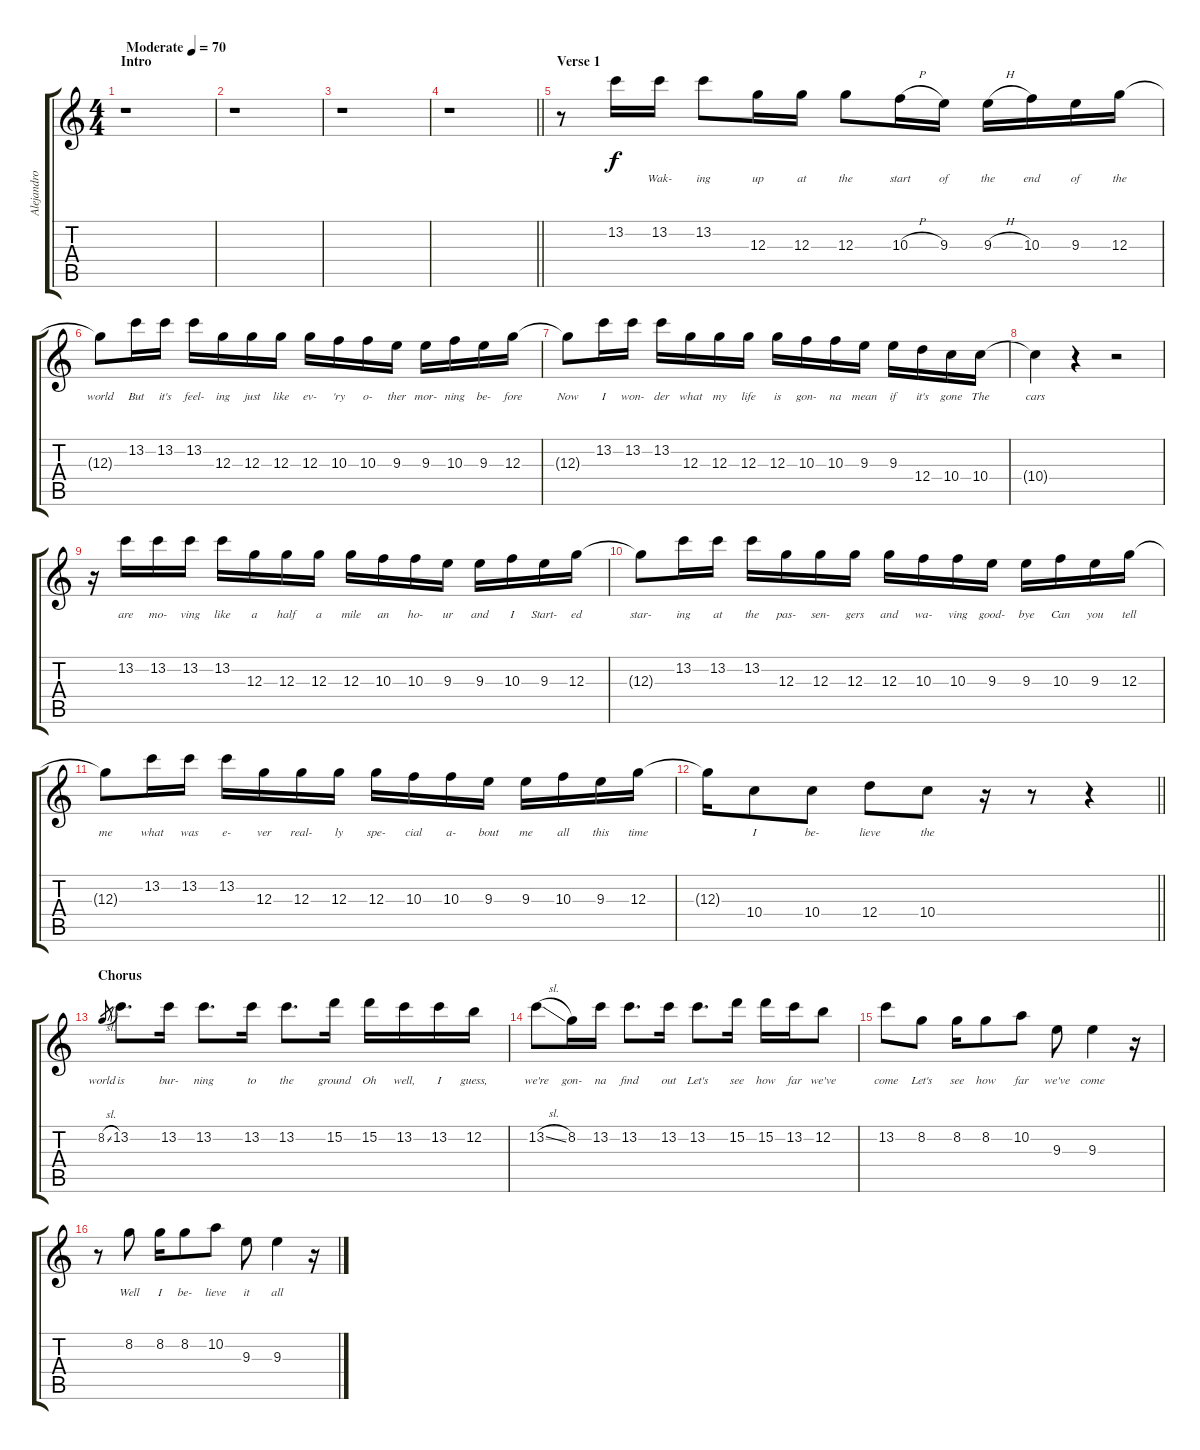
\track ("Alejandro Manzano Vocals" "Alejandro ") {instrument electricguitarclean}
\staff {score tabs}
\tuning (E4 B3 G3 D3 A2 E2) {hide}
\ts (4 4)
\section ("" "Intro")
\tempo (70 "Moderate")
\clef g2
\ks c
r.1{dy f instrument electricguitarclean} |
r.1 |
r.1 |
\barLineRight lightlight
r.1 |
\section ("" "Verse 1")
r.8 13.2.16{lyrics (0 "") lyrics (1 "") lyrics (2 "") lyrics (3 "") lyrics (4 "")} 13.2.16{lyrics (0 "Wak-") lyrics (1 "") lyrics (2 "") lyrics (3 "") lyrics (4 "")} 13.2.8{lyrics (0 "ing") lyrics (1 "") lyrics (2 "") lyrics (3 "") lyrics (4 "")} 12.3.16{lyrics (0 "up") lyrics (1 "") lyrics (2 "") lyrics (3 "") lyrics (4 "")} 12.3.16{lyrics (0 "at") lyrics (1 "") lyrics (2 "") lyrics (3 "") lyrics (4 "")} 12.3.8{lyrics (0 "the") lyrics (1 "") lyrics (2 "") lyrics (3 "") lyrics (4 "")} 10.3{h}.16{lyrics (0 "start") lyrics (1 "") lyrics (2 "") lyrics (3 "") lyrics (4 "")} 9.3.16{lyrics (0 "of") lyrics (1 "") lyrics (2 "") lyrics (3 "") lyrics (4 "")} 9.3{h}.16{lyrics (0 "the") lyrics (1 "") lyrics (2 "") lyrics (3 "") lyrics (4 "")} 10.3.16{lyrics (0 "end") lyrics (1 "") lyrics (2 "") lyrics (3 "") lyrics (4 "")} 9.3.16{lyrics (0 "of") lyrics (1 "") lyrics (2 "") lyrics (3 "") lyrics (4 "")} 12.3.16{lyrics (0 "the") lyrics (1 "") lyrics (2 "") lyrics (3 "") lyrics (4 "")} |
12.3{t}.8{lyrics (0 "world") lyrics (1 "") lyrics (2 "") lyrics (3 "") lyrics (4 "")} 13.2.16{lyrics (0 "But") lyrics (1 "") lyrics (2 "") lyrics (3 "") lyrics (4 "")} 13.2.16{lyrics (0 "it's") lyrics (1 "") lyrics (2 "") lyrics (3 "") lyrics (4 "")} 13.2.16{lyrics (0 "feel-") lyrics (1 "") lyrics (2 "") lyrics (3 "") lyrics (4 "")} 12.3.16{lyrics (0 "ing") lyrics (1 "") lyrics (2 "") lyrics (3 "") lyrics (4 "")} 12.3.16{lyrics (0 "just") lyrics (1 "") lyrics (2 "") lyrics (3 "") lyrics (4 "")} 12.3.16{lyrics (0 "like") lyrics (1 "") lyrics (2 "") lyrics (3 "") lyrics (4 "")} 12.3.16{lyrics (0 "ev-") lyrics (1 "") lyrics (2 "") lyrics (3 "") lyrics (4 "")} 10.3.16{lyrics (0 "'ry") lyrics (1 "") lyrics (2 "") lyrics (3 "") lyrics (4 "")} 10.3.16{lyrics (0 "o-") lyrics (1 "") lyrics (2 "") lyrics (3 "") lyrics (4 "")} 9.3.16{lyrics (0 "ther") lyrics (1 "") lyrics (2 "") lyrics (3 "") lyrics (4 "")} 9.3.16{lyrics (0 "mor-") lyrics (1 "") lyrics (2 "") lyrics (3 "") lyrics (4 "")} 10.3.16{lyrics (0 "ning") lyrics (1 "") lyrics (2 "") lyrics (3 "") lyrics (4 "")} 9.3.16{lyrics (0 "be-") lyrics (1 "") lyrics (2 "") lyrics (3 "") lyrics (4 "")} 12.3.16{lyrics (0 "fore") lyrics (1 "") lyrics (2 "") lyrics (3 "") lyrics (4 "")} |
12.3{t}.8{lyrics (0 "Now") lyrics (1 "") lyrics (2 "") lyrics (3 "") lyrics (4 "")} 13.2.16{lyrics (0 "I") lyrics (1 "") lyrics (2 "") lyrics (3 "") lyrics (4 "")} 13.2.16{lyrics (0 "won-") lyrics (1 "") lyrics (2 "") lyrics (3 "") lyrics (4 "")} 13.2.16{lyrics (0 "der") lyrics (1 "") lyrics (2 "") lyrics (3 "") lyrics (4 "")} 12.3.16{lyrics (0 "what") lyrics (1 "") lyrics (2 "") lyrics (3 "") lyrics (4 "")} 12.3.16{lyrics (0 "my") lyrics (1 "") lyrics (2 "") lyrics (3 "") lyrics (4 "")} 12.3.16{lyrics (0 "life") lyrics (1 "") lyrics (2 "") lyrics (3 "") lyrics (4 "")} 12.3.16{lyrics (0 "is") lyrics (1 "") lyrics (2 "") lyrics (3 "") lyrics (4 "")} 10.3.16{lyrics (0 "gon-") lyrics (1 "") lyrics (2 "") lyrics (3 "") lyrics (4 "")} 10.3.16{lyrics (0 "na") lyrics (1 "") lyrics (2 "") lyrics (3 "") lyrics (4 "")} 9.3.16{lyrics (0 "mean") lyrics (1 "") lyrics (2 "") lyrics (3 "") lyrics (4 "")} 9.3.16{lyrics (0 "if") lyrics (1 "") lyrics (2 "") lyrics (3 "") lyrics (4 "")} 12.4.16{lyrics (0 "it's") lyrics (1 "") lyrics (2 "") lyrics (3 "") lyrics (4 "")} 10.4.16{lyrics (0 "gone") lyrics (1 "") lyrics (2 "") lyrics (3 "") lyrics (4 "")} 10.4.16{lyrics (0 "The") lyrics (1 "") lyrics (2 "") lyrics (3 "") lyrics (4 "")} |
10.4{t}.4{lyrics (0 "cars") lyrics (1 "") lyrics (2 "") lyrics (3 "") lyrics (4 "")} r.4 r.2 |
r.16 13.2.16{lyrics (0 "are") lyrics (1 "") lyrics (2 "") lyrics (3 "") lyrics (4 "")} 13.2.16{lyrics (0 "mo-") lyrics (1 "") lyrics (2 "") lyrics (3 "") lyrics (4 "")} 13.2.16{lyrics (0 "ving") lyrics (1 "") lyrics (2 "") lyrics (3 "") lyrics (4 "")} 13.2.16{lyrics (0 "like") lyrics (1 "") lyrics (2 "") lyrics (3 "") lyrics (4 "")} 12.3.16{lyrics (0 "a") lyrics (1 "") lyrics (2 "") lyrics (3 "") lyrics (4 "")} 12.3.16{lyrics (0 "half") lyrics (1 "") lyrics (2 "") lyrics (3 "") lyrics (4 "")} 12.3.16{lyrics (0 "a") lyrics (1 "") lyrics (2 "") lyrics (3 "") lyrics (4 "")} 12.3.16{lyrics (0 "mile") lyrics (1 "") lyrics (2 "") lyrics (3 "") lyrics (4 "")} 10.3.16{lyrics (0 "an") lyrics (1 "") lyrics (2 "") lyrics (3 "") lyrics (4 "")} 10.3.16{lyrics (0 "ho-") lyrics (1 "") lyrics (2 "") lyrics (3 "") lyrics (4 "")} 9.3.16{lyrics (0 "ur") lyrics (1 "") lyrics (2 "") lyrics (3 "") lyrics (4 "")} 9.3.16{lyrics (0 "and") lyrics (1 "") lyrics (2 "") lyrics (3 "") lyrics (4 "")} 10.3.16{lyrics (0 "I") lyrics (1 "") lyrics (2 "") lyrics (3 "") lyrics (4 "")} 9.3.16{lyrics (0 "Start-") lyrics (1 "") lyrics (2 "") lyrics (3 "") lyrics (4 "")} 12.3.16{lyrics (0 "ed") lyrics (1 "") lyrics (2 "") lyrics (3 "") lyrics (4 "")} |
12.3{t}.8{lyrics (0 "star-") lyrics (1 "") lyrics (2 "") lyrics (3 "") lyrics (4 "")} 13.2.16{lyrics (0 "ing") lyrics (1 "") lyrics (2 "") lyrics (3 "") lyrics (4 "")} 13.2.16{lyrics (0 "at") lyrics (1 "") lyrics (2 "") lyrics (3 "") lyrics (4 "")} 13.2.16{lyrics (0 "the") lyrics (1 "") lyrics (2 "") lyrics (3 "") lyrics (4 "")} 12.3.16{lyrics (0 "pas-") lyrics (1 "") lyrics (2 "") lyrics (3 "") lyrics (4 "")} 12.3.16{lyrics (0 "sen-") lyrics (1 "") lyrics (2 "") lyrics (3 "") lyrics (4 "")} 12.3.16{lyrics (0 "gers") lyrics (1 "") lyrics (2 "") lyrics (3 "") lyrics (4 "")} 12.3.16{lyrics (0 "and") lyrics (1 "") lyrics (2 "") lyrics (3 "") lyrics (4 "")} 10.3.16{lyrics (0 "wa-") lyrics (1 "") lyrics (2 "") lyrics (3 "") lyrics (4 "")} 10.3.16{lyrics (0 "ving") lyrics (1 "") lyrics (2 "") lyrics (3 "") lyrics (4 "")} 9.3.16{lyrics (0 "good-") lyrics (1 "") lyrics (2 "") lyrics (3 "") lyrics (4 "")} 9.3.16{lyrics (0 "bye") lyrics (1 "") lyrics (2 "") lyrics (3 "") lyrics (4 "")} 10.3.16{lyrics (0 "Can") lyrics (1 "") lyrics (2 "") lyrics (3 "") lyrics (4 "")} 9.3.16{lyrics (0 "you") lyrics (1 "") lyrics (2 "") lyrics (3 "") lyrics (4 "")} 12.3.16{lyrics (0 "tell") lyrics (1 "") lyrics (2 "") lyrics (3 "") lyrics (4 "")} |
12.3{t}.8{lyrics (0 "me") lyrics (1 "") lyrics (2 "") lyrics (3 "") lyrics (4 "")} 13.2.16{lyrics (0 "what") lyrics (1 "") lyrics (2 "") lyrics (3 "") lyrics (4 "")} 13.2.16{lyrics (0 "was") lyrics (1 "") lyrics (2 "") lyrics (3 "") lyrics (4 "")} 13.2.16{lyrics (0 "e-") lyrics (1 "") lyrics (2 "") lyrics (3 "") lyrics (4 "")} 12.3.16{lyrics (0 "ver") lyrics (1 "") lyrics (2 "") lyrics (3 "") lyrics (4 "")} 12.3.16{lyrics (0 "real-") lyrics (1 "") lyrics (2 "") lyrics (3 "") lyrics (4 "")} 12.3.16{lyrics (0 "ly") lyrics (1 "") lyrics (2 "") lyrics (3 "") lyrics (4 "")} 12.3.16{lyrics (0 "spe-") lyrics (1 "") lyrics (2 "") lyrics (3 "") lyrics (4 "")} 10.3.16{lyrics (0 "cial") lyrics (1 "") lyrics (2 "") lyrics (3 "") lyrics (4 "")} 10.3.16{lyrics (0 "a-") lyrics (1 "") lyrics (2 "") lyrics (3 "") lyrics (4 "")} 9.3.16{lyrics (0 "bout") lyrics (1 "") lyrics (2 "") lyrics (3 "") lyrics (4 "")} 9.3.16{lyrics (0 "me") lyrics (1 "") lyrics (2 "") lyrics (3 "") lyrics (4 "")} 10.3.16{lyrics (0 "all") lyrics (1 "") lyrics (2 "") lyrics (3 "") lyrics (4 "")} 9.3.16{lyrics (0 "this") lyrics (1 "") lyrics (2 "") lyrics (3 "") lyrics (4 "")} 12.3.16{lyrics (0 "time") lyrics (1 "") lyrics (2 "") lyrics (3 "") lyrics (4 "")} |
\barLineRight lightlight
12.3{t}.16{lyrics (0 "") lyrics (1 "") lyrics (2 "") lyrics (3 "") lyrics (4 "")} 10.4.8{lyrics (0 "I") lyrics (1 "") lyrics (2 "") lyrics (3 "") lyrics (4 "")} 10.4.8{lyrics (0 "be-") lyrics (1 "") lyrics (2 "") lyrics (3 "") lyrics (4 "")} 12.4.8{lyrics (0 "lieve") lyrics (1 "") lyrics (2 "") lyrics (3 "") lyrics (4 "")} 10.4.8{lyrics (0 "the") lyrics (1 "") lyrics (2 "") lyrics (3 "") lyrics (4 "")} r.16 r.8 r.4 |
\section ("" "Chorus")
8.2{sl}.8{lyrics (0 "world") lyrics (1 "") lyrics (2 "") lyrics (3 "") lyrics (4 "") gr} 13.2.8{d lyrics (0 "is") lyrics (1 "") lyrics (2 "") lyrics (3 "") lyrics (4 "")} 13.2.16{lyrics (0 "bur-") lyrics (1 "") lyrics (2 "") lyrics (3 "") lyrics (4 "")} 13.2.8{d lyrics (0 "ning") lyrics (1 "") lyrics (2 "") lyrics (3 "") lyrics (4 "")} 13.2.16{lyrics (0 "to") lyrics (1 "") lyrics (2 "") lyrics (3 "") lyrics (4 "")} 13.2.8{d lyrics (0 "the") lyrics (1 "") lyrics (2 "") lyrics (3 "") lyrics (4 "")} 15.2.16{lyrics (0 "ground") lyrics (1 "") lyrics (2 "") lyrics (3 "") lyrics (4 "")} 15.2.16{lyrics (0 "Oh") lyrics (1 "") lyrics (2 "") lyrics (3 "") lyrics (4 "")} 13.2.16{lyrics (0 "well,") lyrics (1 "") lyrics (2 "") lyrics (3 "") lyrics (4 "")} 13.2.16{lyrics (0 "I") lyrics (1 "") lyrics (2 "") lyrics (3 "") lyrics (4 "")} 12.2.16{lyrics (0 "guess,") lyrics (1 "") lyrics (2 "") lyrics (3 "") lyrics (4 "")} |
13.2{sl}.8{lyrics (0 "we're") lyrics (1 "") lyrics (2 "") lyrics (3 "") lyrics (4 "")} 8.2.16{lyrics (0 "gon-") lyrics (1 "") lyrics (2 "") lyrics (3 "") lyrics (4 "")} 13.2.16{lyrics (0 "na") lyrics (1 "") lyrics (2 "") lyrics (3 "") lyrics (4 "")} 13.2.8{d lyrics (0 "find") lyrics (1 "") lyrics (2 "") lyrics (3 "") lyrics (4 "")} 13.2.16{lyrics (0 "out") lyrics (1 "") lyrics (2 "") lyrics (3 "") lyrics (4 "")} 13.2.8{d lyrics (0 "Let's") lyrics (1 "") lyrics (2 "") lyrics (3 "") lyrics (4 "")} 15.2.16{lyrics (0 "see") lyrics (1 "") lyrics (2 "") lyrics (3 "") lyrics (4 "")} 15.2.16{lyrics (0 "how") lyrics (1 "") lyrics (2 "") lyrics (3 "") lyrics (4 "")} 13.2.16{lyrics (0 "far") lyrics (1 "") lyrics (2 "") lyrics (3 "") lyrics (4 "")} 12.2.8{lyrics (0 "we've") lyrics (1 "") lyrics (2 "") lyrics (3 "") lyrics (4 "")} |
13.2.8{lyrics (0 "come") lyrics (1 "") lyrics (2 "") lyrics (3 "") lyrics (4 "")} 8.2.8{lyrics (0 "Let's") lyrics (1 "") lyrics (2 "") lyrics (3 "") lyrics (4 "")} 8.2.16{lyrics (0 "see") lyrics (1 "") lyrics (2 "") lyrics (3 "") lyrics (4 "")} 8.2.8{lyrics (0 "how") lyrics (1 "") lyrics (2 "") lyrics (3 "") lyrics (4 "")} 10.2.8{lyrics (0 "far") lyrics (1 "") lyrics (2 "") lyrics (3 "") lyrics (4 "")} 9.3.8{lyrics (0 "we've") lyrics (1 "") lyrics (2 "") lyrics (3 "") lyrics (4 "")} 9.3.4{lyrics (0 "come") lyrics (1 "") lyrics (2 "") lyrics (3 "") lyrics (4 "")} r.16 |
r.8 8.2.8{lyrics (0 "Well") lyrics (1 "") lyrics (2 "") lyrics (3 "") lyrics (4 "")} 8.2.16{lyrics (0 "I") lyrics (1 "") lyrics (2 "") lyrics (3 "") lyrics (4 "")} 8.2.8{lyrics (0 "be-") lyrics (1 "") lyrics (2 "") lyrics (3 "") lyrics (4 "")} 10.2.8{lyrics (0 "lieve") lyrics (1 "") lyrics (2 "") lyrics (3 "") lyrics (4 "")} 9.3.8{lyrics (0 "it") lyrics (1 "") lyrics (2 "") lyrics (3 "") lyrics (4 "")} 9.3.4{lyrics (0 "all") lyrics (1 "") lyrics (2 "") lyrics (3 "") lyrics (4 "")} r.16
